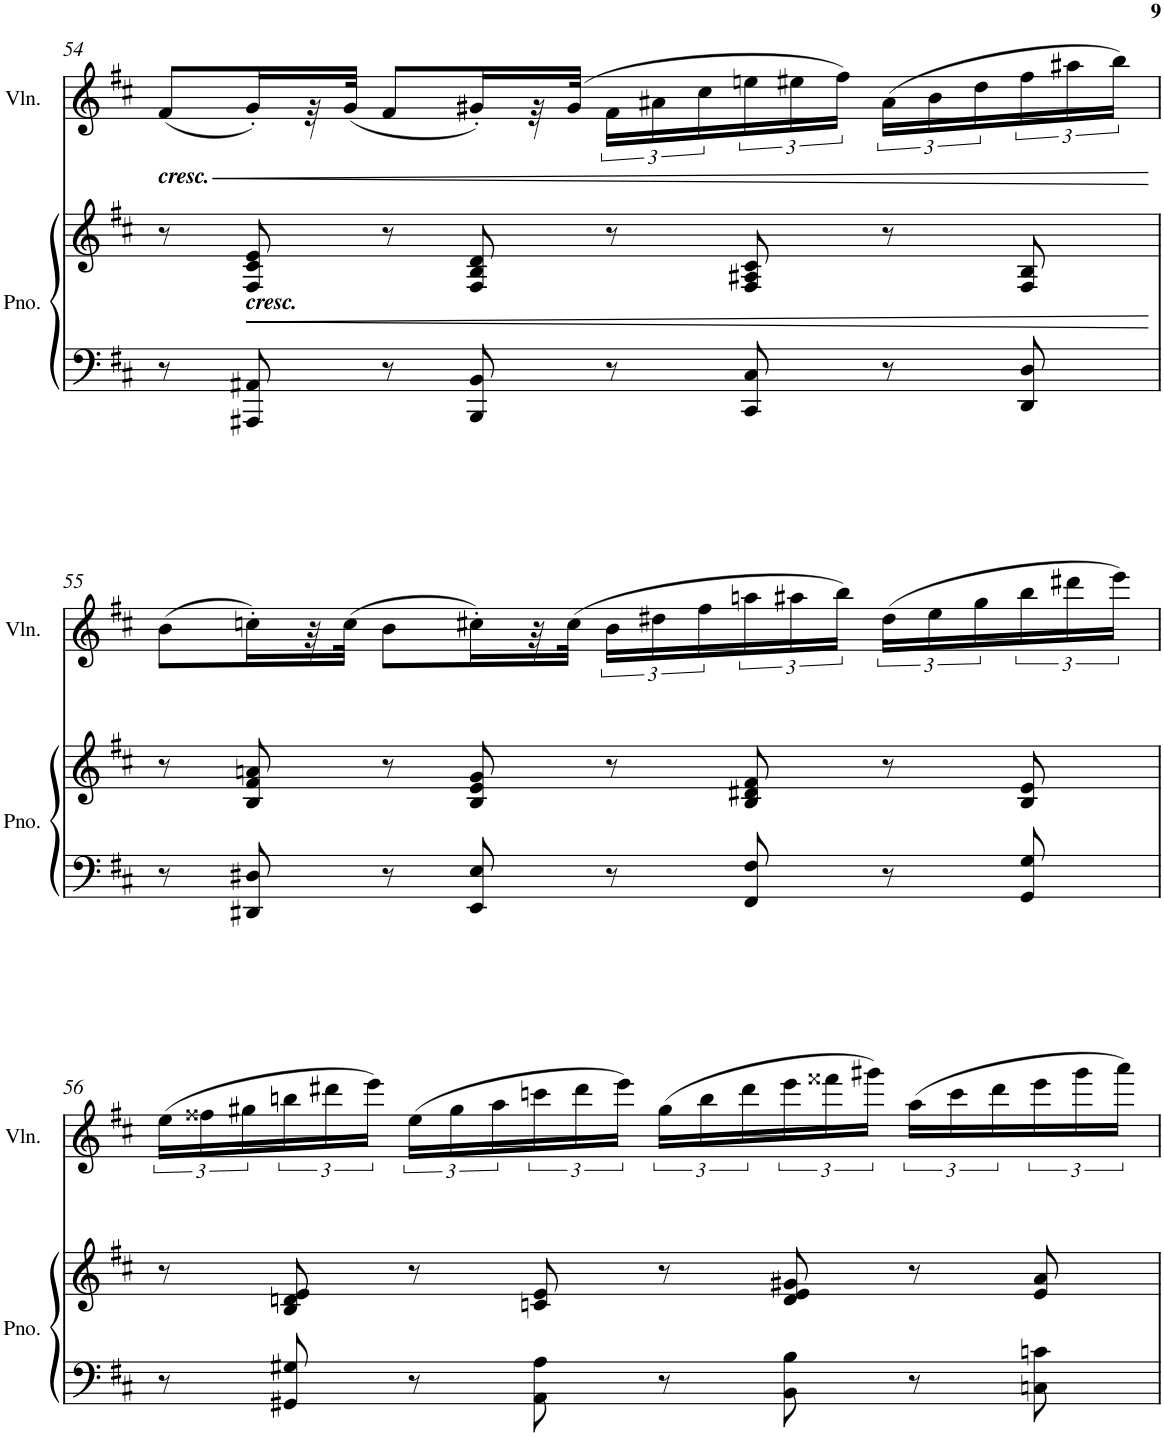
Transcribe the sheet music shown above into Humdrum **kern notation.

**kern	**kern	**kern	**dynam
*part2	*part2	*part1	*part1
*staff3	*staff2	*staff1	*staff1
*I"Piano	*	*I"Violin	*
*I'Pno.	*	*I'Vln.	*
!!LO:PB:g=z
*clefF4	*clefG2	*clefG2	*
*k[f#c#]	*k[f#c#]	*k[f#c#]	*
*M4/4	*M4/4	*M4/4	*
*met(c)	*met(c)	*met(c)	*
=54	=54	=54	=54
!	!	!LO:TX:b:Bi:t=cresc.	!
!	!	!	!LO:HP:b
8r	8r	(8f#/L	<
!	!LO:TX:b:Bi:t=cresc.	!	!
8AAA#X/ 8AA#X/	8F#/ 8c#/ 8e/	16g'/L)	.
.	.	32rg	.
.	.	(32g/JJJ	.
8r	8r	8f#/L	.
8BBB/ 8BB/	8F#/ 8B/ 8d/	16g#X'/L)	.
.	.	32rg	.
.	.	(32g#/JJJ	.
8r	8r	24f#\LL	.
.	.	24a#X\	.
.	.	24cc#\	.
8CC#/ 8C#/	8F#/ 8A#X/ 8c#/	24een\	.
.	.	24ee#X\	.
.	.	24ff#\JJ)	.
8r	8r	(24a#\LL	.
.	.	24b\	.
.	.	24dd\	.
8DD/ 8D/	8F#/ 8B/	24ff#\	.
.	.	24aa#X\	.
.	.	24bb\JJ)	.
.	.	.	[
!!LO:LB:g=z
=55	=55	=55	=55
8r	8r	(8b\L	.
8DD#X/ 8D#X/	8B/ 8f#/ 8an/	16ccn'\L)	.
.	.	32rg	.
.	.	(32cc\JJJ	.
8r	8r	8b\L	.
8EE/ 8E/	8B/ 8e/ 8g/	16cc#X'\L)	.
.	.	32rg	.
.	.	(32cc#\JJJ	.
8r	8r	24b\LL	.
.	.	24dd#X\	.
.	.	24ff#\	.
8FF#/ 8F#/	8B/ 8d#X/ 8f#/	24aan\	.
.	.	24aa#X\	.
.	.	24bb\JJ)	.
8r	8r	(24dd#\LL	.
.	.	24ee\	.
.	.	24gg\	.
8GG/ 8G/	8B/ 8e/	24bb\	.
.	.	24ddd#X\	.
.	.	24eee\JJ)	.
!!LO:LB:g=z
=56	=56	=56	=56
8r	8r	(24ee\LL	.
.	.	24ff##X\	.
.	.	24gg#X\	.
8GG#X/ 8G#X/	8B/ 8dn/ 8e/	24bbn\	.
.	.	24ddd#X\	.
.	.	24eee\JJ)	.
8r	8r	(24ee\LL	.
.	.	24gg#\	.
.	.	24aa\	.
8AA\ 8A\	8cn/ 8e/	24cccn\	.
.	.	24ddd#\	.
.	.	24eee\JJ)	.
8r	8r	(24gg#\LL	.
.	.	24bb\	.
.	.	24ddd#\	.
8BB\ 8B\	8d/ 8e/ 8g#X/	24eee\	.
.	.	24fff##X\	.
.	.	24ggg#X\JJ)	.
8r	8r	(24aa\LL	.
.	.	24ccc\	.
.	.	24ddd#\	.
8Cn\ 8cn\	8e/ 8a/	24eee\	.
.	.	24ggg#\	.
.	.	24aaa\JJ)	.
=	=	=	=
*-	*-	*-	*-
